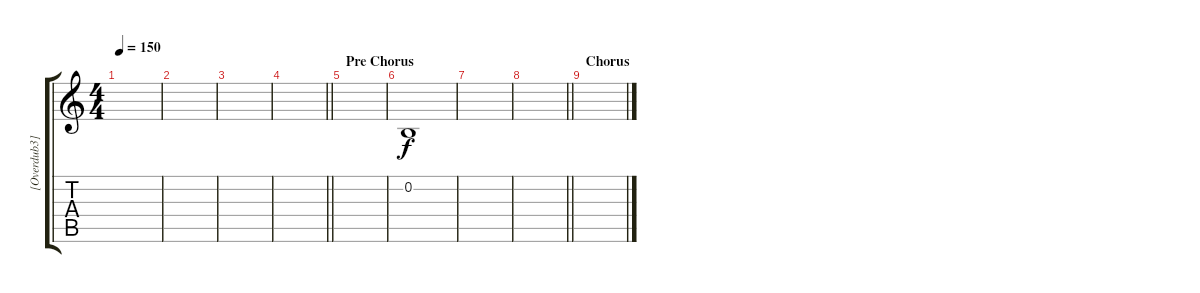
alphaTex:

\track ("[Overdub3]" "[Overdub3]") {instrument violin}
\staff {score tabs}
\tuning (E4 B3 G3 D3 A2 E2) {hide}
\ts (4 4)
\tempo 150
\clef g2
\ks c
|
|
|
\barLineRight lightlight
|
\section ("" "Pre Chorus")
|
0.2.1 |
|
\barLineRight lightlight
|
\section ("" "Chorus")
